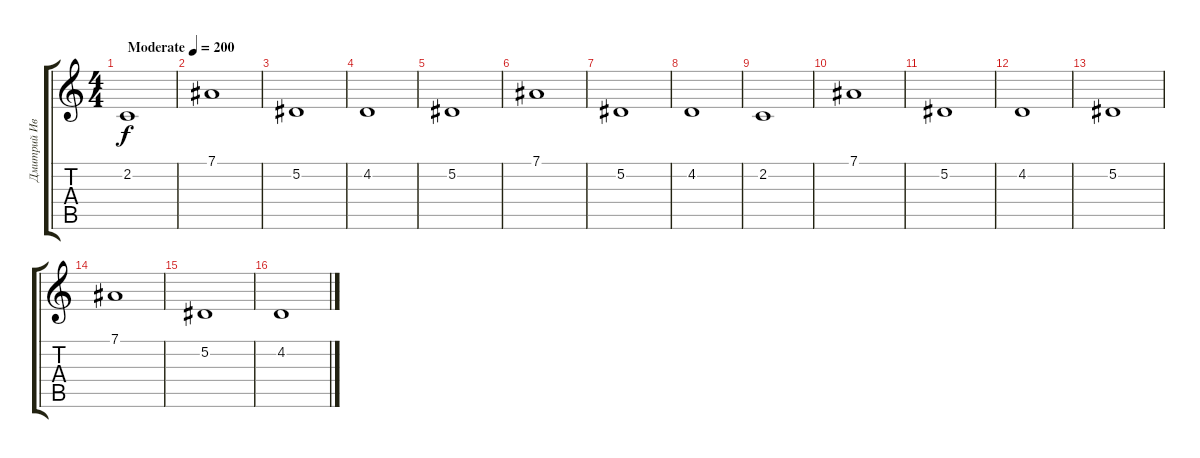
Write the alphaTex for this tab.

\track ("Дмитрий Иванов" "Дмитрий Ив") {instrument stringensemble1}
\staff {score tabs}
\tuning (Eb4 Bb3 Gb3 Db3 Ab2 Eb2) {hide}
\ts (4 4)
\tempo (200 "Moderate")
\clef g2
\ks c
2.2.1{dy f instrument stringensemble1} |
7.1.1 |
5.2.1 |
4.2.1 |
5.2.1 |
7.1.1 |
5.2.1 |
4.2.1 |
2.2.1 |
7.1.1 |
5.2.1 |
4.2.1 |
5.2.1 |
7.1.1 |
5.2.1 |
4.2.1
